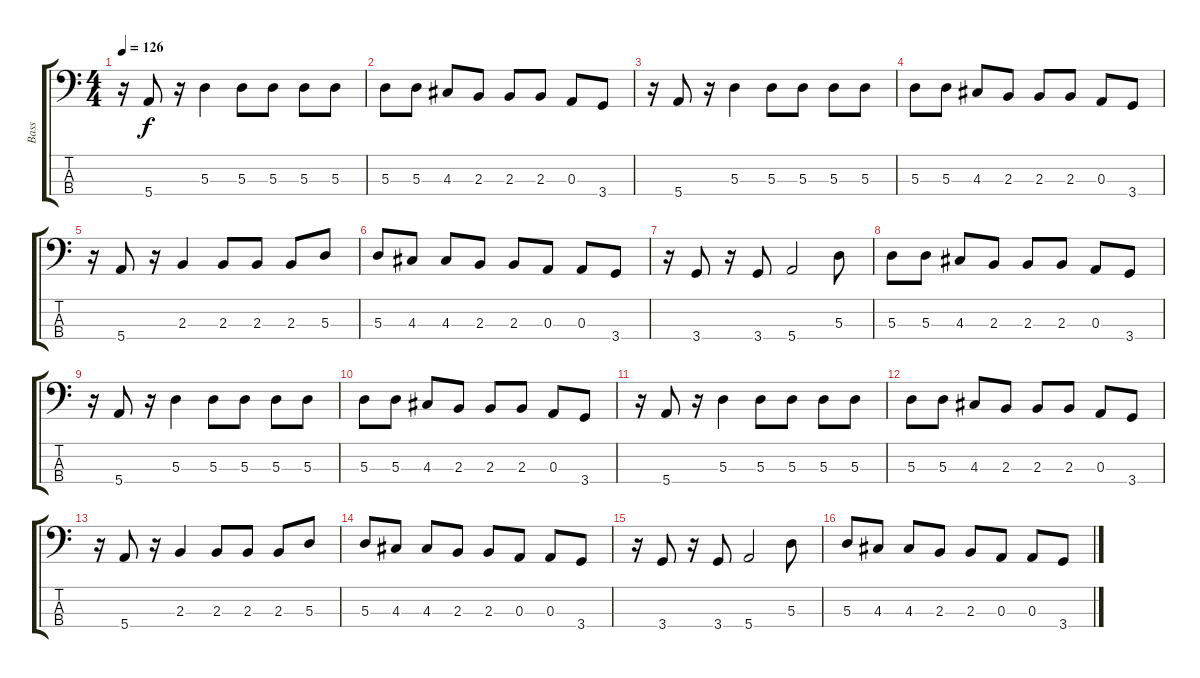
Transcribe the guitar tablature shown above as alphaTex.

\track ("Bass" "Bass") {instrument electricbassfinger}
\staff {score tabs}
\tuning (G2 D2 A1 E1) {hide}
\ts (4 4)
\tempo 126
\clef f4
\ks c
r.16{dy f} 5.4.8 r.16 5.3.4 5.3.8 5.3.8 5.3.8 5.3.8 |
5.3.8 5.3.8 4.3.8 2.3.8 2.3.8 2.3.8 0.3.8 3.4.8 |
r.16 5.4.8 r.16 5.3.4 5.3.8 5.3.8 5.3.8 5.3.8 |
5.3.8 5.3.8 4.3.8 2.3.8 2.3.8 2.3.8 0.3.8 3.4.8 |
r.16 5.4.8 r.16 2.3.4 2.3.8 2.3.8 2.3.8 5.3.8 |
5.3.8 4.3.8 4.3.8 2.3.8 2.3.8 0.3.8 0.3.8 3.4.8 |
r.16 3.4.8 r.16 3.4.8 5.4.2 5.3.8 |
5.3.8 5.3.8 4.3.8 2.3.8 2.3.8 2.3.8 0.3.8 3.4.8 |
r.16 5.4.8 r.16 5.3.4 5.3.8 5.3.8 5.3.8 5.3.8 |
5.3.8 5.3.8 4.3.8 2.3.8 2.3.8 2.3.8 0.3.8 3.4.8 |
r.16 5.4.8 r.16 5.3.4 5.3.8 5.3.8 5.3.8 5.3.8 |
5.3.8 5.3.8 4.3.8 2.3.8 2.3.8 2.3.8 0.3.8 3.4.8 |
r.16 5.4.8 r.16 2.3.4 2.3.8 2.3.8 2.3.8 5.3.8 |
5.3.8 4.3.8 4.3.8 2.3.8 2.3.8 0.3.8 0.3.8 3.4.8 |
r.16 3.4.8 r.16 3.4.8 5.4.2 5.3.8 |
5.3.8 4.3.8 4.3.8 2.3.8 2.3.8 0.3.8 0.3.8 3.4.8
